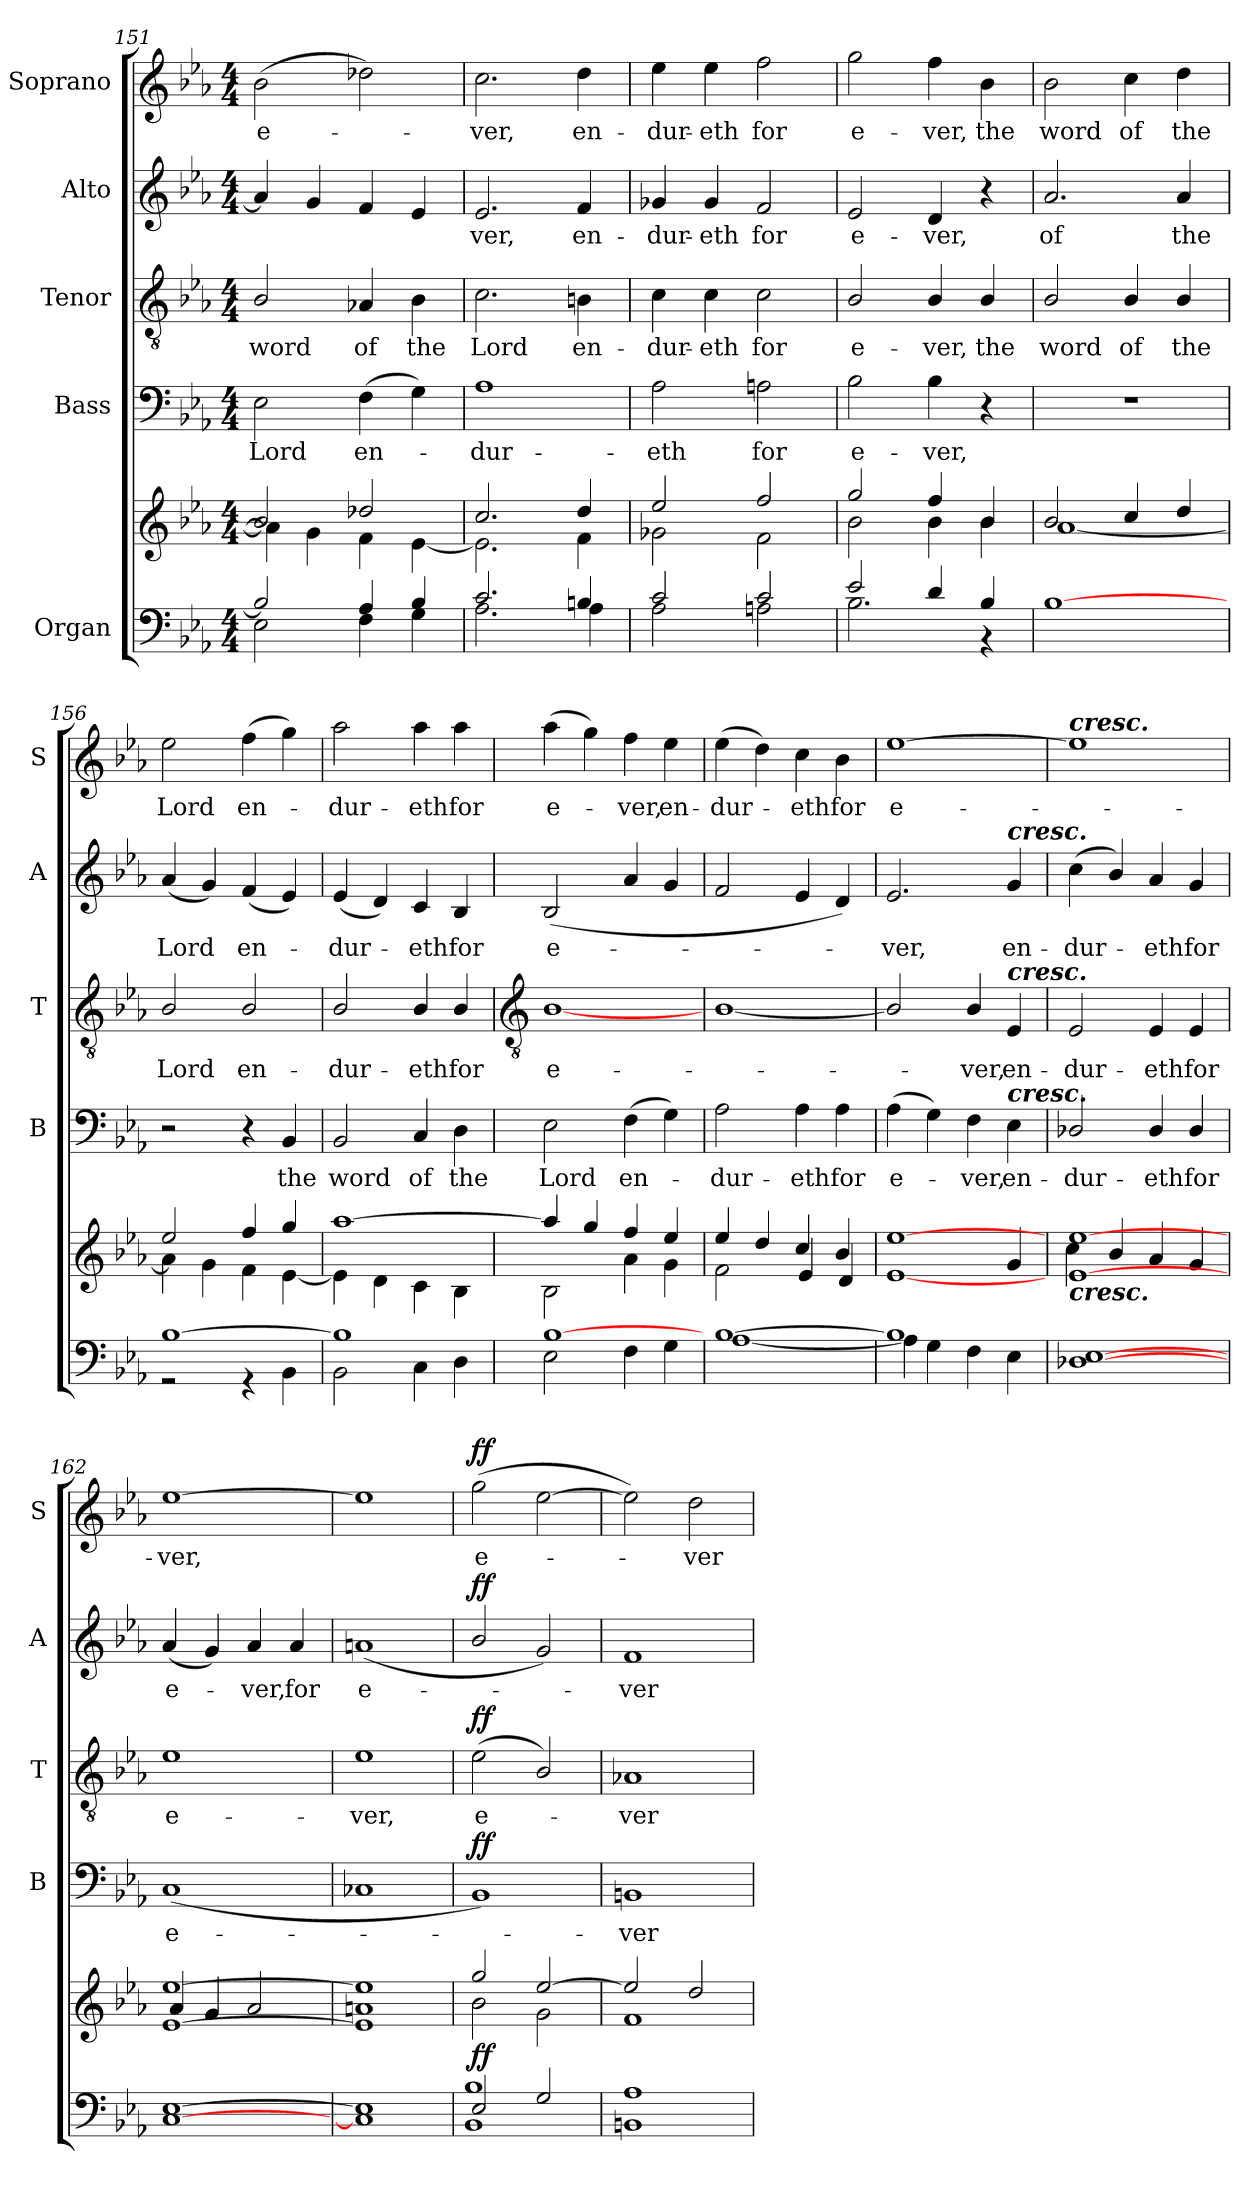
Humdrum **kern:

**kern	**kern	**dynam	**kern	**text	**dynam	**kern	**text	**dynam	**kern	**text	**dynam	**kern	**text	**dynam
*part5	*part5	*part5	*part4	*part4	*part4	*part3	*part3	*part3	*part2	*part2	*part2	*part1	*part1	*part1
*staff6	*staff5	*staff5/6	*staff4	*staff4	*staff4	*staff3	*staff3	*staff3	*staff2	*staff2	*staff2	*staff1	*staff1	*staff1
*I"Organ	*	*	*I"Bass	*	*	*I"Tenor	*	*	*I"Alto	*	*	*I"Soprano	*	*
*	*	*	*I'B	*	*	*I'T	*	*	*I'A	*	*	*I'S	*	*
!!LO:LB:g=z
*clefF4	*clefG2	*	*clefF4	*	*	*clefGv2	*	*	*clefG2	*	*	*clefG2	*	*
*k[b-e-a-]	*k[b-e-a-]	*	*k[b-e-a-]	*	*	*k[b-e-a-]	*	*	*k[b-e-a-]	*	*	*k[b-e-a-]	*	*
*E-:	*E-:	*	*E-:	*	*	*E-:	*	*	*E-:	*	*	*E-:	*	*
*M4/4	*M4/4	*	*M4/4	*	*	*M4/4	*	*	*M4/4	*	*	*M4/4	*	*
=151	=151	=151	=151	=151	=151	=151	=151	=151	=151	=151	=151	=151	=151	=151
*^	*^	*	*	*	*	*	*	*	*	*	*	*	*	*
!	!	!	!	!	!	!LO:LY:b	!	!	!LO:LY:b	!	!	!	!	!	!LO:LY:b	!
2B-/]	2E-\	2b-/]	4a-\]	.	2E-	Lord	.	2B-/	word	.	4a-]	.	.	(>2b-	e-	.
.	.	.	4g\	.	.	.	.	.	.	.	4g	.	.	.	.	.
!	!	!	!	!	!	!LO:LY:b	!	!	!LO:LY:b	!	!	!	!	!	!	!
4A-/	4F\	2dd-X/	4f\	.	(>4F	en-	.	4A-X	of	.	4f	.	.	2dd-X)	.	.
!	!	!	!	!	!	!	!	!	!LO:LY:b	!	!	!	!	!	!	!
4B-/	4G\	.	[4e-\	.	4G)	.	.	4B-	the	.	4e-	.	.	.	.	.
=152	=152	=152	=152	=152	=152	=152	=152	=152	=152	=152	=152	=152	=152	=152	=152	=152
!	!	!	!	!	!	!LO:LY:b	!	!	!LO:LY:b	!	!	!LO:LY:b	!	!	!LO:LY:b	!
2.c/	2.A-\	2.cc/	2.e-\]	.	1A-	dur-	.	2.c	Lord	.	2.e-	ver,	.	2.cc	ver,	.
!	!	!	!	!	!	!	!	!	!LO:LY:b	!	!	!LO:LY:b	!	!	!LO:LY:b	!
4Bn/	4A-\	4dd/	4f\	.	.	.	.	4Bn	en-	.	4f	en-	.	4dd	en-	.
=153	=153	=153	=153	=153	=153	=153	=153	=153	=153	=153	=153	=153	=153	=153	=153	=153
!	!	!	!	!	!	!LO:LY:b	!	!	!LO:LY:b	!	!	!LO:LY:b	!	!	!LO:LY:b	!
2c/	2A-\	2ee-/	2g-X\	.	2A-	-eth	.	4c	-dur-	.	4g-X	-dur-	.	4ee-	-dur-	.
!	!	!	!	!	!	!	!	!	!LO:LY:b	!	!	!LO:LY:b	!	!	!LO:LY:b	!
.	.	.	.	.	.	.	.	4c	-eth	.	4g-	-eth	.	4ee-	-eth	.
!	!	!	!	!	!	!LO:LY:b	!	!	!LO:LY:b	!	!	!LO:LY:b	!	!	!LO:LY:b	!
2c/	2An\	2ff/	2f\	.	2An	for	.	2c	for	.	2f	for	.	2ff	for	.
=154	=154	=154	=154	=154	=154	=154	=154	=154	=154	=154	=154	=154	=154	=154	=154	=154
!	!	!	!	!	!	!LO:LY:b	!	!	!LO:LY:b	!	!	!LO:LY:b	!	!	!LO:LY:b	!
2e-/	2.B-\	2gg/	2b-\	.	2B-	e-	.	2B-/	e-	.	2e-	e-	.	2gg	e-	.
!	!	!	!	!	!	!LO:LY:b	!	!	!LO:LY:b	!	!	!LO:LY:b	!	!	!LO:LY:b	!
4d/	.	4ff/	4b-\	.	4B-	-ver,	.	4B-/	-ver,	.	4d	-ver,	.	4ff	-ver,	.
!	!	!	!	!	!	!	!	!	!LO:LY:b	!	!	!	!	!	!LO:LY:b	!
4B-/	4r	4b-/	4b-\	.	4r	.	.	4B-/	the	.	4r	.	.	4b-	the	.
=155	=155	=155	=155	=155	=155	=155	=155	=155	=155	=155	=155	=155	=155	=155	=155	=155
!	!	!	!	!	!	!	!	!	!LO:LY:b	!	!	!LO:LY:b	!	!	!LO:LY:b	!
[1B-/	1ryy	2b-/	[1a-\	.	1r	.	.	2B-/	word	.	2.a-	of	.	2b-	word	.
!	!	!	!	!	!	!	!	!	!LO:LY:b	!	!	!	!	!	!LO:LY:b	!
.	.	4cc/	.	.	.	.	.	4B-/	of	.	.	.	.	4cc	of	.
!	!	!	!	!	!	!	!	!	!LO:LY:b	!	!	!LO:LY:b	!	!	!LO:LY:b	!
.	.	4dd/	.	.	.	.	.	4B-/	the	.	4a-	the	.	4dd	the	.
=156	=156	=156	=156	=156	=156	=156	=156	=156	=156	=156	=156	=156	=156	=156	=156	=156
!	!	!	!	!	!	!	!	!	!LO:LY:b	!	!	!LO:LY:b	!	!	!LO:LY:b	!
[1B-/	2r	2ee-/	4a-\]	.	2r	.	.	2B-/	Lord	.	(<4a-	Lord	.	2ee-	Lord	.
.	.	.	4g\	.	.	.	.	.	.	.	4g)	.	.	.	.	.
!	!	!	!	!	!	!	!	!	!LO:LY:b	!	!	!LO:LY:b	!	!	!LO:LY:b	!
.	4r	4ff/	4f\	.	4r	.	.	2B-/	en-	.	(<4f	en-	.	(>4ff	en-	.
!	!	!	!	!	!	!LO:LY:b	!	!	!	!	!	!	!	!	!	!
.	4BB-\	4gg/	[4e-\	.	4BB-	the	.	.	.	.	4e-)	.	.	4gg)	.	.
=157	=157	=157	=157	=157	=157	=157	=157	=157	=157	=157	=157	=157	=157	=157	=157	=157
!	!	!	!	!	!	!LO:LY:b	!	!	!LO:LY:b	!	!	!LO:LY:b	!	!	!LO:LY:b	!
1B-/]	2BB-\	[1aa-/	4e-\]	.	2BB-	word	.	2B-/	dur-	.	(<4e-	dur-	.	2aa-	-dur-	.
.	.	.	4d\	.	.	.	.	.	.	.	4d)	.	.	.	.	.
!	!	!	!	!	!	!LO:LY:b	!	!	!LO:LY:b	!	!	!LO:LY:b	!	!	!LO:LY:b	!
.	4C\	.	4c\	.	4C	of	.	4B-/	-eth	.	4c	eth	.	4aa-	-eth	.
!	!	!	!	!	!	!LO:LY:b	!	!	!LO:LY:b	!	!	!LO:LY:b	!	!	!LO:LY:b	!
.	4D\	.	4B-\	.	4D	the	.	4B-/	for	.	4B-	for	.	4aa-	for	.
!!LO:LB:g=z
=158	=158	=158	=158	=158	=158	=158	=158	=158	=158	=158	=158	=158	=158	=158	=158	=158
*	*	*	*	*	*	*	*	*clefGv2	*	*	*	*	*	*	*	*
!	!	!	!	!	!	!LO:LY:b	!	!	!LO:LY:b	!	!	!LO:LY:b	!	!	!LO:LY:b	!
[1B-/	2E-\	4aa-/]	2B-\	.	2E-	Lord	.	[1B-/	e-	.	(<2B-	e-	.	(>4aa-	e-	.
.	.	4gg/	.	.	.	.	.	.	.	.	.	.	.	4gg)	.	.
!	!	!	!	!	!	!LO:LY:b	!	!	!	!	!	!	!	!	!LO:LY:b	!
.	4F\	4ff	4a-\	.	(>4F	en-	.	.	.	.	4a-	.	.	4ff	ver,	.
!	!	!	!	!	!	!	!	!	!	!	!	!	!	!	!LO:LY:b	!
.	4G\	4ee-	4g\	.	4G)	.	.	.	.	.	4g	.	.	4ee-	en-	.
=159	=159	=159	=159	=159	=159	=159	=159	=159	=159	=159	=159	=159	=159	=159	=159	=159
!	!	!	!	!	!	!LO:LY:b	!	!	!	!	!	!	!	!	!LO:LY:b	!
[1B-/	[1A-\	4ee-/	2f\	.	2A-	dur-	.	[1B-/	.	.	2f	.	.	(>4ee-	-dur-	.
.	.	4dd/	.	.	.	.	.	.	.	.	.	.	.	4dd)	.	.
!	!	!	!	!	!	!LO:LY:b	!	!	!	!	!	!	!	!	!LO:LY:b	!
.	.	4cc/	4e-/	.	4A-	-eth	.	.	.	.	4e-	.	.	4cc	eth	.
!	!	!	!	!	!	!LO:LY:b	!	!	!	!	!	!	!	!	!LO:LY:b	!
.	.	4b-/	4d/	.	4A-	for	.	.	.	.	4d)	.	.	4b-	for	.
=160	=160	=160	=160	=160	=160	=160	=160	=160	=160	=160	=160	=160	=160	=160	=160	=160
!	!	!	!	!	!	!LO:LY:b	!	!	!	!	!	!LO:LY:b	!	!	!LO:LY:b	!
1B-/]	4A-\]	[1e- [1ee-	2ryy	.	(>4A-	e-	.	2B-/]	.	.	2.e-	ver,	.	[1ee-	e-	.
.	4G\	.	.	.	4G)	.	.	.	.	.	.	.	.	.	.	.
!	!	!	!	!	!	!LO:LY:b	!	!	!LO:LY:b	!	!	!	!	!	!	!
.	4F\	.	4ryy	.	4F	ver,	.	4B-/	ver,	.	.	.	.	.	.	.
!	!	!	!	!	!	!	!	!	!	!	!LO:TX:a:Bi:t=cresc.	!	!	!	!	!
!	!	!	!	!	!	!	!	!LO:TX:a:Bi:t=cresc.	!	!	!	!	!	!	!	!
!	!	!	!	!	!LO:TX:a:Bi:t=cresc.	!	!	!	!	!	!	!	!	!	!	!
!	!	!	!	!	!	!LO:LY:b	!	!	!LO:LY:b	!	!	!LO:LY:b	!	!	!	!
.	4E-\	.	4g/	.	4E-	en-	.	4E-	en-	.	4g	en-	.	.	.	.
=161	=161	=161	=161	=161	=161	=161	=161	=161	=161	=161	=161	=161	=161	=161	=161	=161
!	!	!	!	!	!	!	!	!	!	!	!	!	!	!LO:TX:a:Bi:t=cresc.	!	!
!	!	!LO:TX:b:Bi:t=cresc.	!	!	!	!	!	!	!	!	!	!	!	!	!	!
!	!	!	!	!	!	!LO:LY:b	!	!	!LO:LY:b	!	!	!LO:LY:b	!	!	!	!
[1D-X/ [1E-/	1ryy	[1e- [1ee-	4cc\	.	2D-X/	-dur-	.	2E-	-dur-	.	(<4cc	-dur-	.	1ee-]	.	.
.	.	.	4b-/	.	.	.	.	.	.	.	4b-/)	.	.	.	.	.
!	!	!	!	!	!	!LO:LY:b	!	!	!LO:LY:b	!	!	!LO:LY:b	!	!	!	!
.	.	.	4a-/	.	4D-/	-eth	.	4E-	-eth	.	4a-	eth	.	.	.	.
!	!	!	!	!	!	!LO:LY:b	!	!	!LO:LY:b	!	!	!LO:LY:b	!	!	!	!
.	.	.	4g/	.	4D-/	for	.	4E-	for	.	4g	for	.	.	.	.
=162	=162	=162	=162	=162	=162	=162	=162	=162	=162	=162	=162	=162	=162	=162	=162	=162
!	!	!	!	!	!	!LO:LY:b	!	!	!LO:LY:b	!	!	!LO:LY:b	!	!	!LO:LY:b	!
[1C/ [1E-/	1ryy	[1e- [1ee-	4a-/	.	(<1C	e-	.	1e-	e-	.	(<4a-	e-	.	[1ee-	ver,	.
.	.	.	4g/	.	.	.	.	.	.	.	4g)	.	.	.	.	.
!	!	!	!	!	!	!	!	!	!	!	!	!LO:LY:b	!	!	!	!
.	.	.	2a-/	.	.	.	.	.	.	.	4a-	ver,	.	.	.	.
!	!	!	!	!	!	!	!	!	!	!	!	!LO:LY:b	!	!	!	!
.	.	.	.	.	.	.	.	.	.	.	4a-	for	.	.	.	.
=163	=163	=163	=163	=163	=163	=163	=163	=163	=163	=163	=163	=163	=163	=163	=163	=163
!	!	!	!	!	!	!	!	!	!LO:LY:b	!	!	!LO:LY:b	!	!	!	!
1C-/] 1E-/]	1ryy	1e-] 1ee-]	1an\	.	1C-X	.	.	1e-	-ver,	.	(<1an	e-	.	1ee-]	.	.
=164	=164	=164	=164	=164	=164	=164	=164	=164	=164	=164	=164	=164	=164	=164	=164	=164
!	!	!	!	!LO:DY:b	!	!	!LO:DY:b	!	!LO:LY:b	!LO:DY:b	!	!	!LO:DY:b	!	!LO:LY:b	!LO:DY:b
2E-/	1BB-\ 1B-\	2gg	2b-\	ff	1BB-)	.	ff	(2e-	e-	ff	2b-/	.	ff	(>2gg	e-	ff
2G/	.	[2ee-	2g\	.	.	.	.	2B-/)	.	.	2g)	.	.	[2ee-	.	.
=165	=165	=165	=165	=165	=165	=165	=165	=165	=165	=165	=165	=165	=165	=165	=165	=165
!	!	!	!	!	!	!LO:LY:b	!	!	!LO:LY:b	!	!	!LO:LY:b	!	!	!	!
1ryy	1BBn\ 1A-\	2ee-/]	1f\	.	1BBn	ver-	.	1A-X	ver-	.	1f	ver-	.	2ee-])	.	.
!	!	!	!	!	!	!	!	!	!	!	!	!	!	!	!LO:LY:b	!
.	.	2dd/	.	.	.	.	.	.	.	.	.	.	.	2dd	ver-	.
*v	*v	*	*	*	*	*	*	*	*	*	*	*	*	*	*	*
*	*v	*v	*	*	*	*	*	*	*	*	*	*	*	*	*
=	=	=	=	=	=	=	=	=	=	=	=	=	=	=
*-	*-	*-	*-	*-	*-	*-	*-	*-	*-	*-	*-	*-	*-	*-
